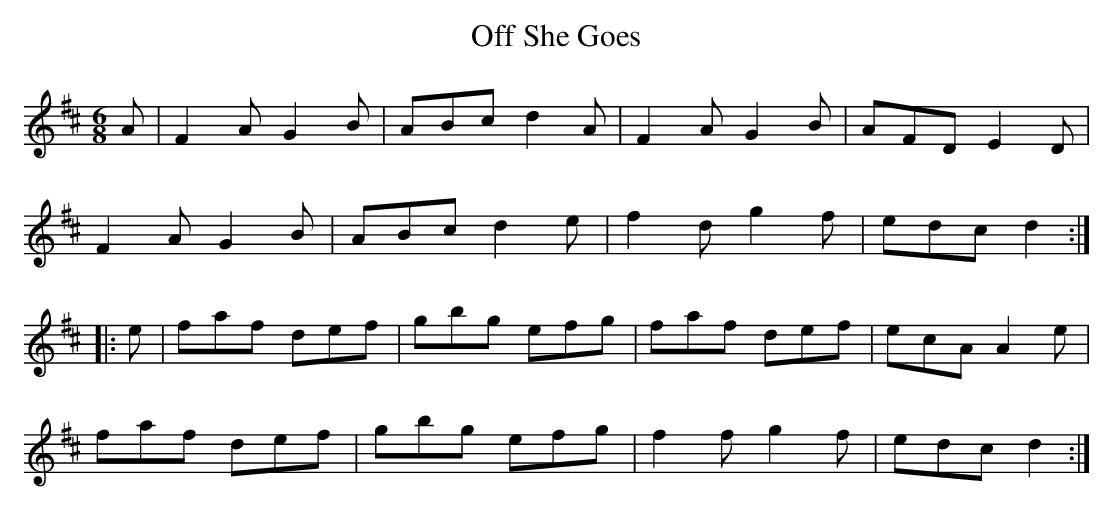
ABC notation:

X:1
T:Off She Goes
M:6/8
L:1/8
K:D
A | F2A G2B | ABc d2A | F2A G2B | AFD E2D |
F2A G2B | ABc d2e | f2d g2f | edc d2 ::
e | faf def | gbg efg | faf def | ecA A2e |
faf def | gbg efg | f2f g2f | edc d2 :|
